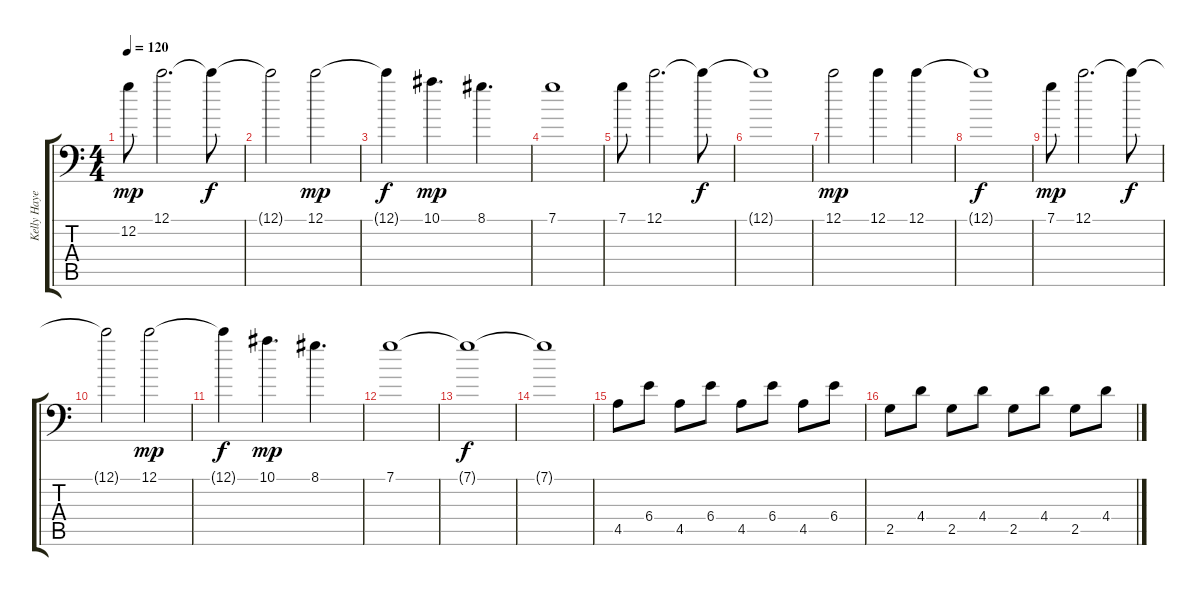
\track ("Kelly Hayes/Lane Maverick - Guitar" "Kelly Haye") {instrument electricguitarclean}
\staff {score tabs}
\tuning (C4 G3 Eb3 Bb2 F2 Bb1) {hide}
\ts (4 4)
\tempo 120
\clef f4
\ks c
12.2.8{dy mp} 12.1.2{d} 12.1{t}.8{dy f} |
12.1{t}.2 12.1.2{dy mp} |
12.1{t}.4{dy f} 10.1.4{d dy mp} 8.1.4{d} |
7.1.1 |
7.1.8 12.1.2{d} 12.1{t}.8{dy f} |
12.1{t}.1 |
12.1.2{dy mp} 12.1.4 12.1.4 |
12.1{t}.1{dy f} |
7.1.8{dy mp} 12.1.2{d} 12.1{t}.8{dy f} |
12.1{t}.2 12.1.2{dy mp} |
12.1{t}.4{dy f} 10.1.4{d dy mp} 8.1.4{d} |
7.1.1 |
7.1{t}.1{dy f} |
7.1{t}.1 |
4.5.8{instrument distortionguitar} 6.4.8 4.5.8 6.4.8 4.5.8 6.4.8 4.5.8 6.4.8 |
2.5.8 4.4.8 2.5.8 4.4.8 2.5.8 4.4.8 2.5.8 4.4.8
